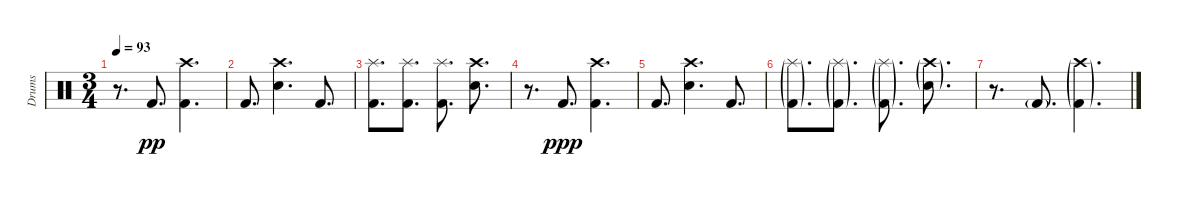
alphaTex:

\track ("Drums" "Drums") {solo instrument percussion}
\staff {score}
\articulation defaults
\ts (3 4)
\tempo 93
\clef neutral
\ks c
r.8{d dy p} "Kick (hit) 2".8{d dy pp} ("Crash high (hit)" "Kick (hit) 2").4{d} |
"Kick (hit) 2".8{d} ("Crash high (hit)" "Electric Snare (hit)").4{d} "Kick (hit) 2".8{d} |
("Splash (hit)" "Kick (hit) 2").8{d} ("Splash (hit)" "Kick (hit) 2").8{d} ("Splash (hit)" "Kick (hit) 2").8{d} ("Crash high (hit)" "Electric Snare (hit)").8{d} |
r.8{d} "Kick (hit) 2".8{d dy ppp} ("Crash high (hit)" "Kick (hit) 2").4{d} |
"Kick (hit) 2".8{d} ("Crash high (hit)" "Electric Snare (hit)").4{d} "Kick (hit) 2".8{d} |
("Splash (hit)"{g} "Kick (hit) 2"{g}).8{d} ("Splash (hit)"{g} "Kick (hit) 2"{g}).8{d} ("Splash (hit)"{g} "Kick (hit) 2"{g}).8{d} ("Crash high (hit)"{g} "Electric Snare (hit)"{g}).8{d} |
r.8{d} "Kick (hit) 2"{g}.8{d} ("Crash high (hit)"{g} "Kick (hit) 2"{g}).4{d}
